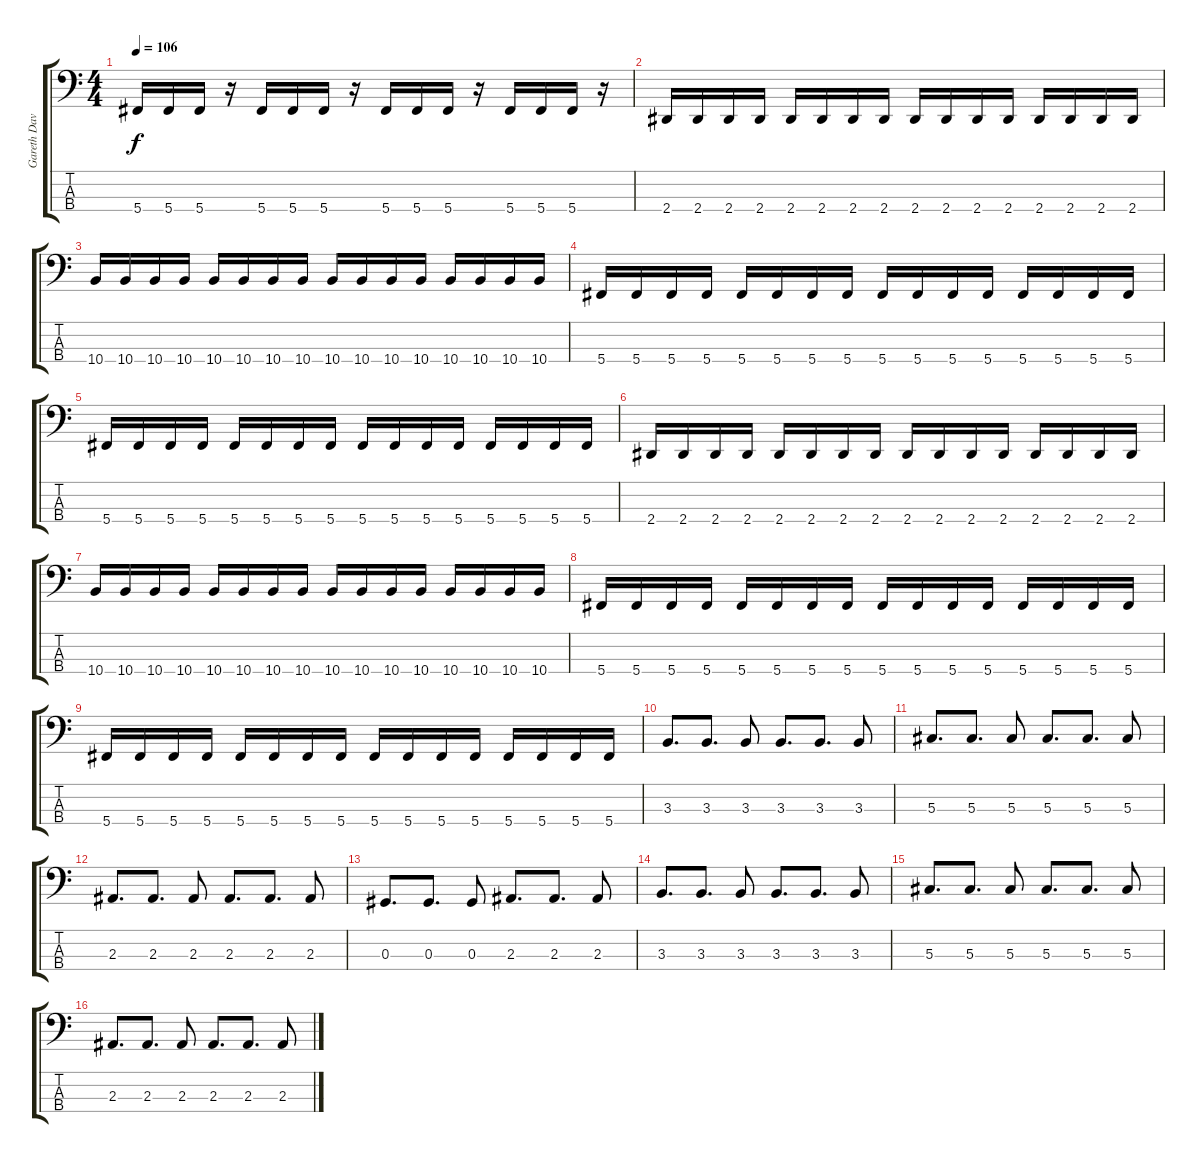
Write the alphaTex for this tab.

\track ("Gareth Davis" "Gareth Dav") {instrument electricbassfinger}
\staff {score tabs}
\tuning (Gb2 Db2 Ab1 Db1) {hide}
\ts (4 4)
\tempo 106
\clef f4
\ks c
5.4.16{dy f} 5.4.16 5.4.16 r.16 5.4.16 5.4.16 5.4.16 r.16 5.4.16 5.4.16 5.4.16 r.16 5.4.16 5.4.16 5.4.16 r.16 |
2.4.16 2.4.16 2.4.16 2.4.16 2.4.16 2.4.16 2.4.16 2.4.16 2.4.16 2.4.16 2.4.16 2.4.16 2.4.16 2.4.16 2.4.16 2.4.16 |
10.4.16 10.4.16 10.4.16 10.4.16 10.4.16 10.4.16 10.4.16 10.4.16 10.4.16 10.4.16 10.4.16 10.4.16 10.4.16 10.4.16 10.4.16 10.4.16 |
5.4.16 5.4.16 5.4.16 5.4.16 5.4.16 5.4.16 5.4.16 5.4.16 5.4.16 5.4.16 5.4.16 5.4.16 5.4.16 5.4.16 5.4.16 5.4.16 |
5.4.16 5.4.16 5.4.16 5.4.16 5.4.16 5.4.16 5.4.16 5.4.16 5.4.16 5.4.16 5.4.16 5.4.16 5.4.16 5.4.16 5.4.16 5.4.16 |
2.4.16 2.4.16 2.4.16 2.4.16 2.4.16 2.4.16 2.4.16 2.4.16 2.4.16 2.4.16 2.4.16 2.4.16 2.4.16 2.4.16 2.4.16 2.4.16 |
10.4.16 10.4.16 10.4.16 10.4.16 10.4.16 10.4.16 10.4.16 10.4.16 10.4.16 10.4.16 10.4.16 10.4.16 10.4.16 10.4.16 10.4.16 10.4.16 |
5.4.16 5.4.16 5.4.16 5.4.16 5.4.16 5.4.16 5.4.16 5.4.16 5.4.16 5.4.16 5.4.16 5.4.16 5.4.16 5.4.16 5.4.16 5.4.16 |
5.4.16 5.4.16 5.4.16 5.4.16 5.4.16 5.4.16 5.4.16 5.4.16 5.4.16 5.4.16 5.4.16 5.4.16 5.4.16 5.4.16 5.4.16 5.4.16 |
3.3.8{d} 3.3.8{d} 3.3.8 3.3.8{d} 3.3.8{d} 3.3.8 |
5.3.8{d} 5.3.8{d} 5.3.8 5.3.8{d} 5.3.8{d} 5.3.8 |
2.3.8{d} 2.3.8{d} 2.3.8 2.3.8{d} 2.3.8{d} 2.3.8 |
0.3.8{d} 0.3.8{d} 0.3.8 2.3.8{d} 2.3.8{d} 2.3.8 |
3.3.8{d} 3.3.8{d} 3.3.8 3.3.8{d} 3.3.8{d} 3.3.8 |
5.3.8{d} 5.3.8{d} 5.3.8 5.3.8{d} 5.3.8{d} 5.3.8 |
2.3.8{d} 2.3.8{d} 2.3.8 2.3.8{d} 2.3.8{d} 2.3.8
